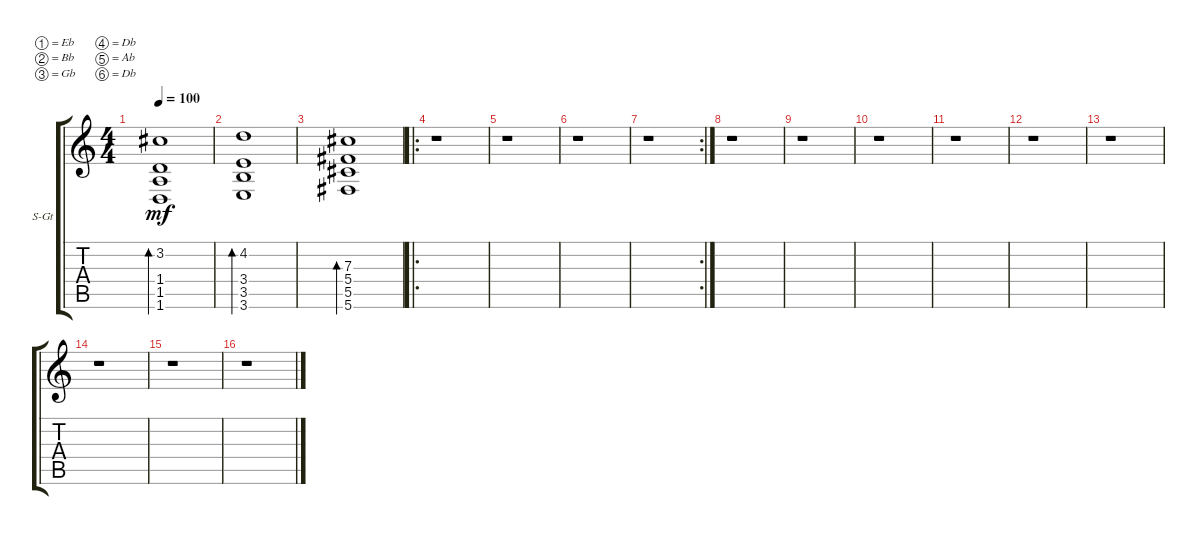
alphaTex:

\bracketExtendMode groupsimilarinstruments
\firstSystemTrackNameOrientation horizontal
\otherSystemsTrackNameOrientation horizontal
\track ("Dusty acoustic" "S-Gt") {instrument acousticguitarsteel}
\staff {score tabs}
\tuning (Eb4 Bb3 Gb3 Db3 Ab2 Db2)
\ts (4 4)
\tempo 100
\clef g2
\ks c
(3.2 1.4 1.5 1.6).1{bd 60 dy mf} |
(4.2 3.4 3.5 3.6).1{bd 60} |
(7.3 5.4 5.5 5.6).1{bd 60} |
\ro
r.1 |
r.1 |
r.1 |
\rc 2
r.1 |
r.1 |
r.1 |
r.1 |
r.1 |
r.1 |
r.1 |
r.1 |
r.1 |
r.1
